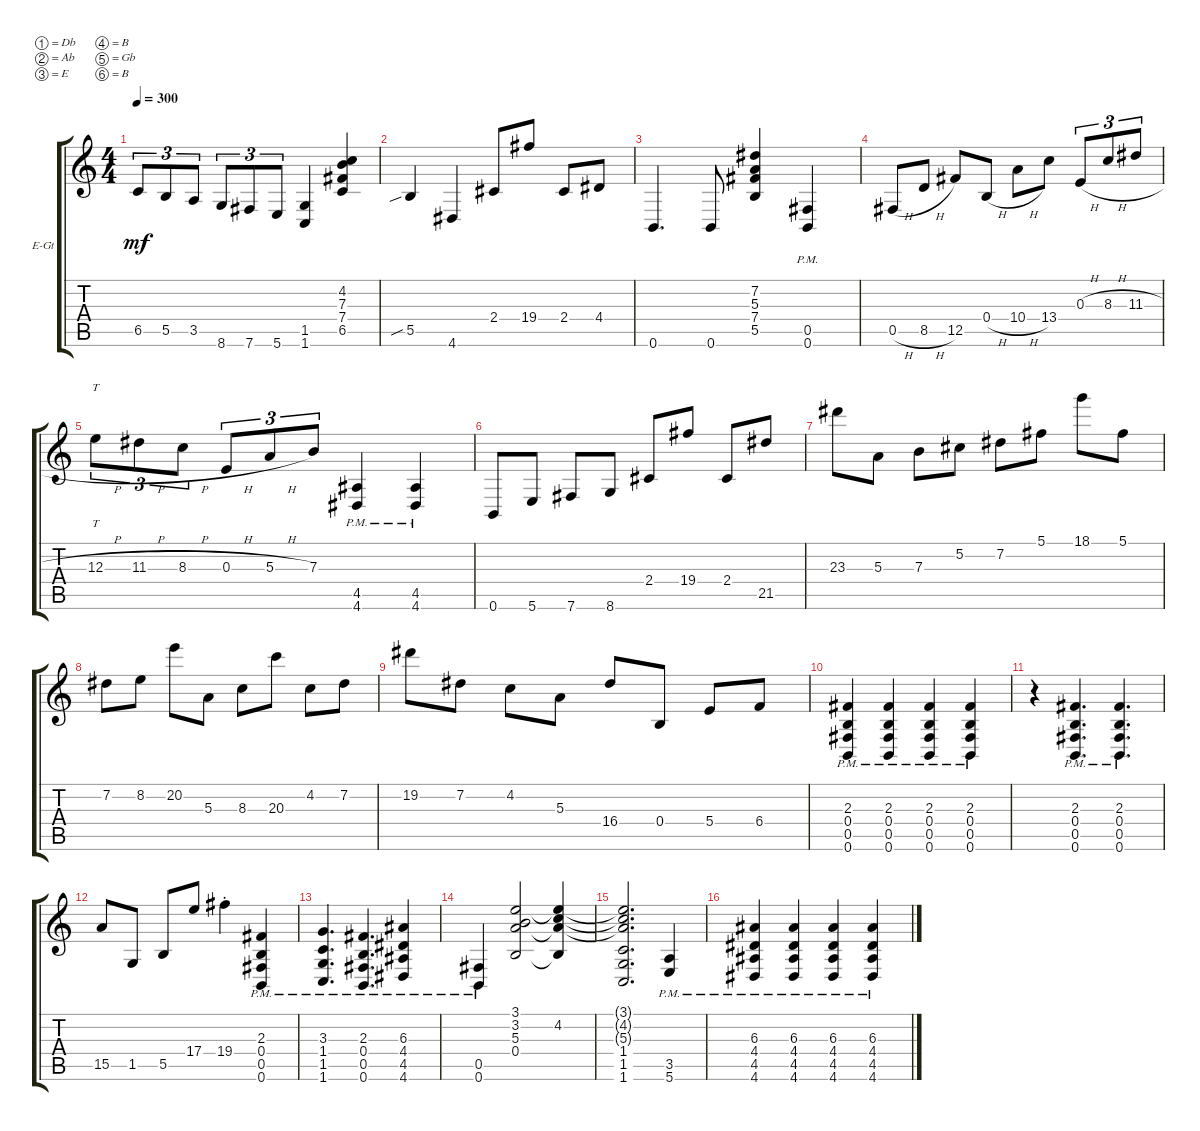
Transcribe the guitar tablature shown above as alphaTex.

\defaultSystemsLayout 4
\bracketExtendMode groupsimilarinstruments
\firstSystemTrackNameOrientation horizontal
\otherSystemsTrackNameOrientation horizontal
\track ("Electric Guitar" "E-Gt") {instrument distortionguitar}
\staff {score tabs}
\tuning (Db4 Ab3 E3 B2 Gb2 B1)
\ts (4 4)
\tempo 300
\clef g2
\ks c
6.5.8{tu (3 2) dy mf} 5.5.8{tu (3 2)} 3.5.8{tu (3 2)} 8.6.8{tu (3 2)} 7.6.8{tu (3 2)} 5.6.8{tu (3 2)} (1.6 1.5).4 (6.5 7.4 7.3 4.2).4 |
5.5{sib}.4 4.6.4 2.4.8 19.4.8 2.4.8 4.4.8 |
0.6.4{d} 0.6.8 (5.5 7.4 5.3 7.2).4 (0.6{pm} 0.5{pm}).4 |
0.5{h}.8 8.5{h}.8 12.5.8 0.4{h}.8 10.4{h}.8 13.4.8 0.3{h}.8{tu (3 2)} 8.3{h}.8{tu (3 2)} 11.3{h}.8{tu (3 2)} |
12.3{h}.8{tt tu (3 2)} 11.3{h}.8{tu (3 2)} 8.3{h}.8{tu (3 2)} 0.3{h}.8{tu (3 2)} 5.3{h}.8{tu (3 2)} 7.3.8{tu (3 2)} (4.6{pm} 4.5{pm}).4 (4.6{pm} 4.5{pm}).4 |
0.6.8 5.6.8 7.6.8 8.6.8 2.4.8 19.4.8 2.4.8 21.5.8 |
23.3.8 5.3.8 7.3.8 5.2.8 7.2.8 5.1.8 18.1.8 5.1.8 |
7.2.8 8.2.8 20.2.8 5.3.8 8.3.8 20.3.8 4.2.8 7.2.8 |
19.2.8 7.2.8 4.2.8 5.3.8 16.4.8 0.4.8 5.4.8 6.4.8 |
(0.6{pm} 0.5{pm} 0.4{pm} 2.3{pm}).4 (0.6{pm} 0.5{pm} 0.4{pm} 2.3{pm}).4 (0.6{pm} 0.5{pm} 0.4{pm} 2.3{pm}).4 (0.6{pm} 0.5{pm} 0.4{pm} 2.3{pm}).4 |
r.4 (0.5{pm} 0.6{pm} 2.3{pm} 0.4{pm}).4{d} (0.5{pm} 0.6{pm} 0.4{pm} 2.3{pm}).4{d} |
15.5.8 1.5.8 5.5.8 17.4.8 19.4{st}.4 (0.6{pm} 0.5{pm} 0.4{pm} 2.3{pm}).4 |
(1.6{pm} 1.5{pm} 1.4{pm} 3.3{pm}).4{d} (2.3{pm} 0.4{pm} 0.5{pm} 0.6{pm}).4{d} (4.6{pm} 4.5{pm} 4.4{pm} 6.3{pm}).4 |
(0.6{pm} 0.5{pm}).4 (3.1 3.2 5.3 0.4).2 (4.2 0.4{t} 5.3{t} 3.1{t}).4 |
(1.6 3.1{t} 4.2{t} 5.3{t} 1.5 1.4).2{d} (5.6{pm} 3.5{pm}).4 |
(4.6{pm} 4.5{pm} 4.4{pm} 6.3{pm}).4 (4.6{pm} 4.5{pm} 4.4{pm} 6.3{pm}).4 (4.6{pm} 4.5{pm} 4.4{pm} 6.3{pm}).4 (4.6{pm} 4.5{pm} 4.4{pm} 6.3{pm}).4
